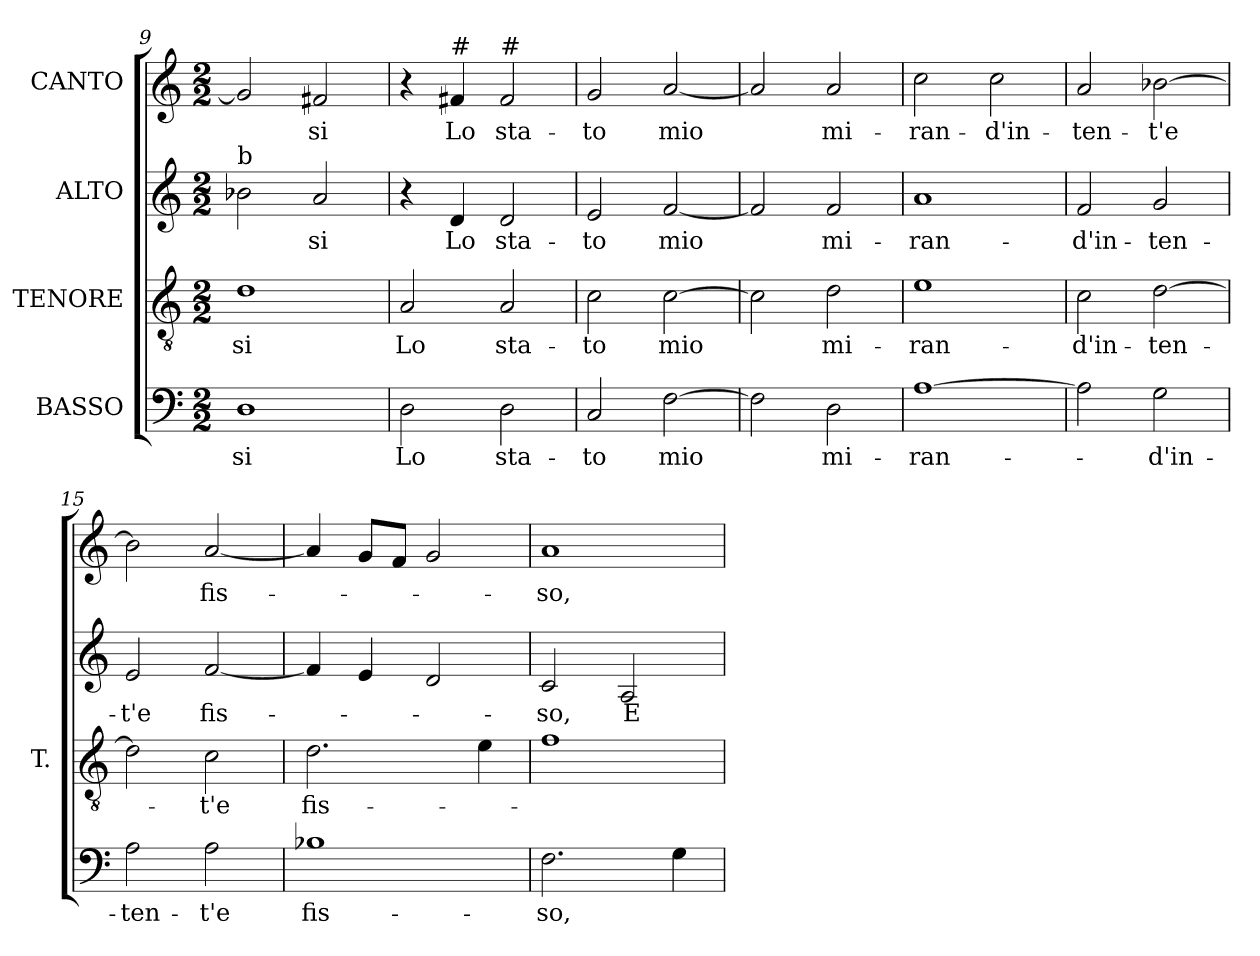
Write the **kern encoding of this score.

**kern	**text	**kern	**text	**kern	**text	**kern	**text
*part4	*part4	*part3	*part3	*part2	*part2	*part1	*part1
*staff4	*staff4	*staff3	*staff3	*staff2	*staff2	*staff1	*staff1
*I"BASSO	*	*I"TENORE	*	*I"ALTO	*	*I"CANTO	*
*	*	*I'T.	*	*	*	*	*
*clefF4	*	*clefGv2	*	*clefG2	*	*clefG2	*
*	*	*ITrd7c12	*	*	*	*	*
*k[]	*	*k[]	*	*k[]	*	*k[]	*
*C:	*	*C:	*	*C:	*	*C:	*
*M2/2	*	*M2/2	*	*M2/2	*	*M2/2	*
=9	=9	=9	=9	=9	=9	=9	=9
!	!LO:LY:b:color=#000000	!	!	!	!	!	!
!	!	!	!	!LO:TX:a:t=b	!	!	!
!	!	!	!LO:LY:b:color=#000000	!	!	!	!
1Di	-si	1Di	-si	2b-i\	.	2gi/]	.
!	!	!	!	!	!LO:LY:b:color=#000000	!	!
!	!	!	!	!	!	!	!LO:LY:b:color=#000000
.	.	.	.	2ai/	-si	2f#Xi/	-si
=10	=10	=10	=10	=10	=10	=10	=10
!	!LO:LY:b:color=#000000	!	!	!	!	!	!
!	!	!	!LO:LY:b:color=#000000	!	!	!	!
2Di\	Lo	2AAi/	Lo	4r	.	4r	.
!	!	!	!	!	!LO:LY:b:color=#000000	!	!
!	!	!	!	!	!	!LO:TX:a:t=#	!
!	!	!	!	!	!	!	!LO:LY:b:color=#000000
.	.	.	.	4di/	Lo	4f#i/	Lo
!	!LO:LY:b:color=#000000	!	!	!	!	!	!
!	!	!	!LO:LY:b:color=#000000	!	!	!	!
!	!	!	!	!	!LO:LY:b:color=#000000	!	!
!	!	!	!	!	!	!LO:TX:a:t=#	!
!	!	!	!	!	!	!	!LO:LY:b:color=#000000
2Di\	sta-	2AAi/	sta-	2di/	sta-	2f#i/	sta-
=11	=11	=11	=11	=11	=11	=11	=11
!	!LO:LY:b:color=#000000	!	!	!	!	!	!
!	!	!	!LO:LY:b:color=#000000	!	!	!	!
!	!	!	!	!	!LO:LY:b:color=#000000	!	!
!	!	!	!	!	!	!	!LO:LY:b:color=#000000
2Ci/	-to	2Ci\	-to	2ei/	-to	2gi/	-to
!	!LO:LY:b:color=#000000	!	!	!	!	!	!
!	!	!	!LO:LY:b:color=#000000	!	!	!	!
!	!	!	!	!	!LO:LY:b:color=#000000	!	!
!	!	!	!	!	!	!	!LO:LY:b:color=#000000
[>2Fi\	mio	[>2Ci\	mio	[<2fi/	mio	[<2ai/	mio
=12	=12	=12	=12	=12	=12	=12	=12
2Fi\]	.	2Ci\]	.	2fi/]	.	2ai/]	.
!	!LO:LY:b:color=#000000	!	!	!	!	!	!
!	!	!	!LO:LY:b:color=#000000	!	!	!	!
!	!	!	!	!	!LO:LY:b:color=#000000	!	!
!	!	!	!	!	!	!	!LO:LY:b:color=#000000
2Di\	mi-	2Di\	mi-	2fi/	mi-	2ai/	mi-
=13	=13	=13	=13	=13	=13	=13	=13
!	!LO:LY:b:color=#000000	!	!	!	!	!	!
!	!	!	!LO:LY:b:color=#000000	!	!	!	!
!	!	!	!	!	!LO:LY:b:color=#000000	!	!
!	!	!	!	!	!	!	!LO:LY:b:color=#000000
[>1Ai	-ran-	1Ei	-ran-	1ai	-ran-	2cci\	-ran-
!	!	!	!	!	!	!	!LO:LY:b:color=#000000
.	.	.	.	.	.	2cci\	-d'in-
!!LO:LB:g=z
=14	=14	=14	=14	=14	=14	=14	=14
!	!	!	!LO:LY:b:color=#000000	!	!	!	!
!	!	!	!	!	!LO:LY:b:color=#000000	!	!
!	!	!	!	!	!	!	!LO:LY:b:color=#000000
2Ai\]	.	2Ci\	-d'in-	2fi/	-d'in-	2ai/	-ten-
!	!LO:LY:b:color=#000000	!	!	!	!	!	!
!	!	!	!LO:LY:b:color=#000000	!	!	!	!
!	!	!	!	!	!LO:LY:b:color=#000000	!	!
!	!	!	!	!	!	!	!LO:LY:b:color=#000000
2Gi\	-d'in-	[>2Di\	-ten-	2gi/	-ten-	[>2b-Xi\	-t'e
=15	=15	=15	=15	=15	=15	=15	=15
!	!LO:LY:b:color=#000000	!	!	!	!	!	!
!	!	!	!	!	!LO:LY:b:color=#000000	!	!
2Ai\	-ten-	2Di\]	.	2ei/	-t'e	2b-i\]	.
!	!LO:LY:b:color=#000000	!	!	!	!	!	!
!	!	!	!LO:LY:b:color=#000000	!	!	!	!
!	!	!	!	!	!LO:LY:b:color=#000000	!	!
!	!	!	!	!	!	!	!LO:LY:b:color=#000000
2Ai\	-t'e	2Ci\	-t'e	[<2fi/	fis-	[<2ai/	fis-
=16	=16	=16	=16	=16	=16	=16	=16
!	!LO:LY:b:color=#000000	!	!	!	!	!	!
!	!	!	!LO:LY:b:color=#000000	!	!	!	!
1B-Xi	fis-	2.Di\	fis-	4fi/]	.	4ai/]	.
.	.	.	.	4ei/	.	8gi/L	.
.	.	.	.	.	.	8fi/J	.
.	.	.	.	2di/	.	2gi/	.
.	.	4Ei\	.	.	.	.	.
=17	=17	=17	=17	=17	=17	=17	=17
!	!LO:LY:b:color=#000000	!	!	!	!	!	!
!	!	!	!	!	!LO:LY:b:color=#000000	!	!
!	!	!	!	!	!	!	!LO:LY:b:color=#000000
2.Fi\	-so,	1Fi	.	2ci/	-so,	1ai	-so,
!	!	!	!	!	!LO:LY:b:color=#000000	!	!
.	.	.	.	2Ai/	E	.	.
4Gi\	.	.	.	.	.	.	.
=	=	=	=	=	=	=	=
*-	*-	*-	*-	*-	*-	*-	*-
